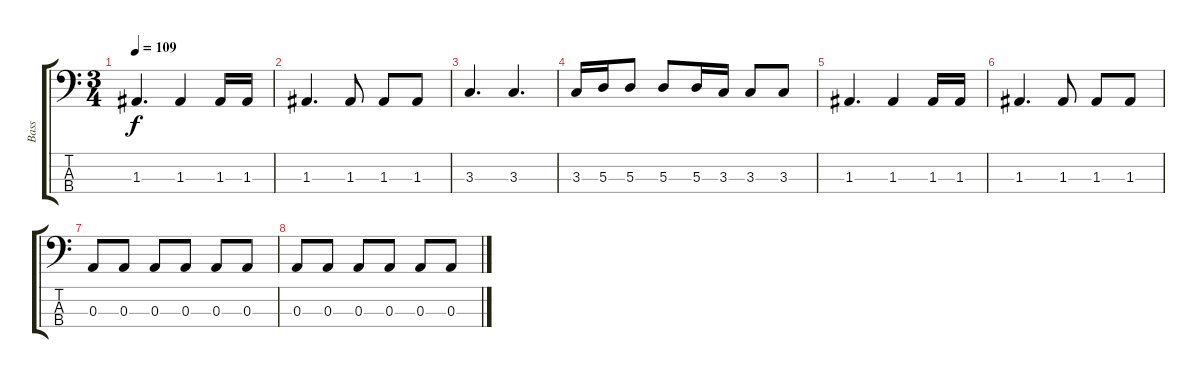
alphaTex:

\track ("Bass" "Bass") {instrument electricbassfinger}
\staff {score tabs}
\tuning (G2 D2 A1 D1) {hide}
\ts (3 4)
\tempo 109
\clef f4
\ks c
1.3.4{d dy f} 1.3.4 1.3.16 1.3.16 |
1.3.4{d} 1.3.8 1.3.8 1.3.8 |
3.3.4{d} 3.3.4{d} |
3.3.16 5.3.16 5.3.8 5.3.8 5.3.16 3.3.16 3.3.8 3.3.8 |
1.3.4{d} 1.3.4 1.3.16 1.3.16 |
1.3.4{d} 1.3.8 1.3.8 1.3.8 |
0.3.8 0.3.8 0.3.8 0.3.8 0.3.8 0.3.8 |
0.3.8 0.3.8 0.3.8 0.3.8 0.3.8 0.3.8
